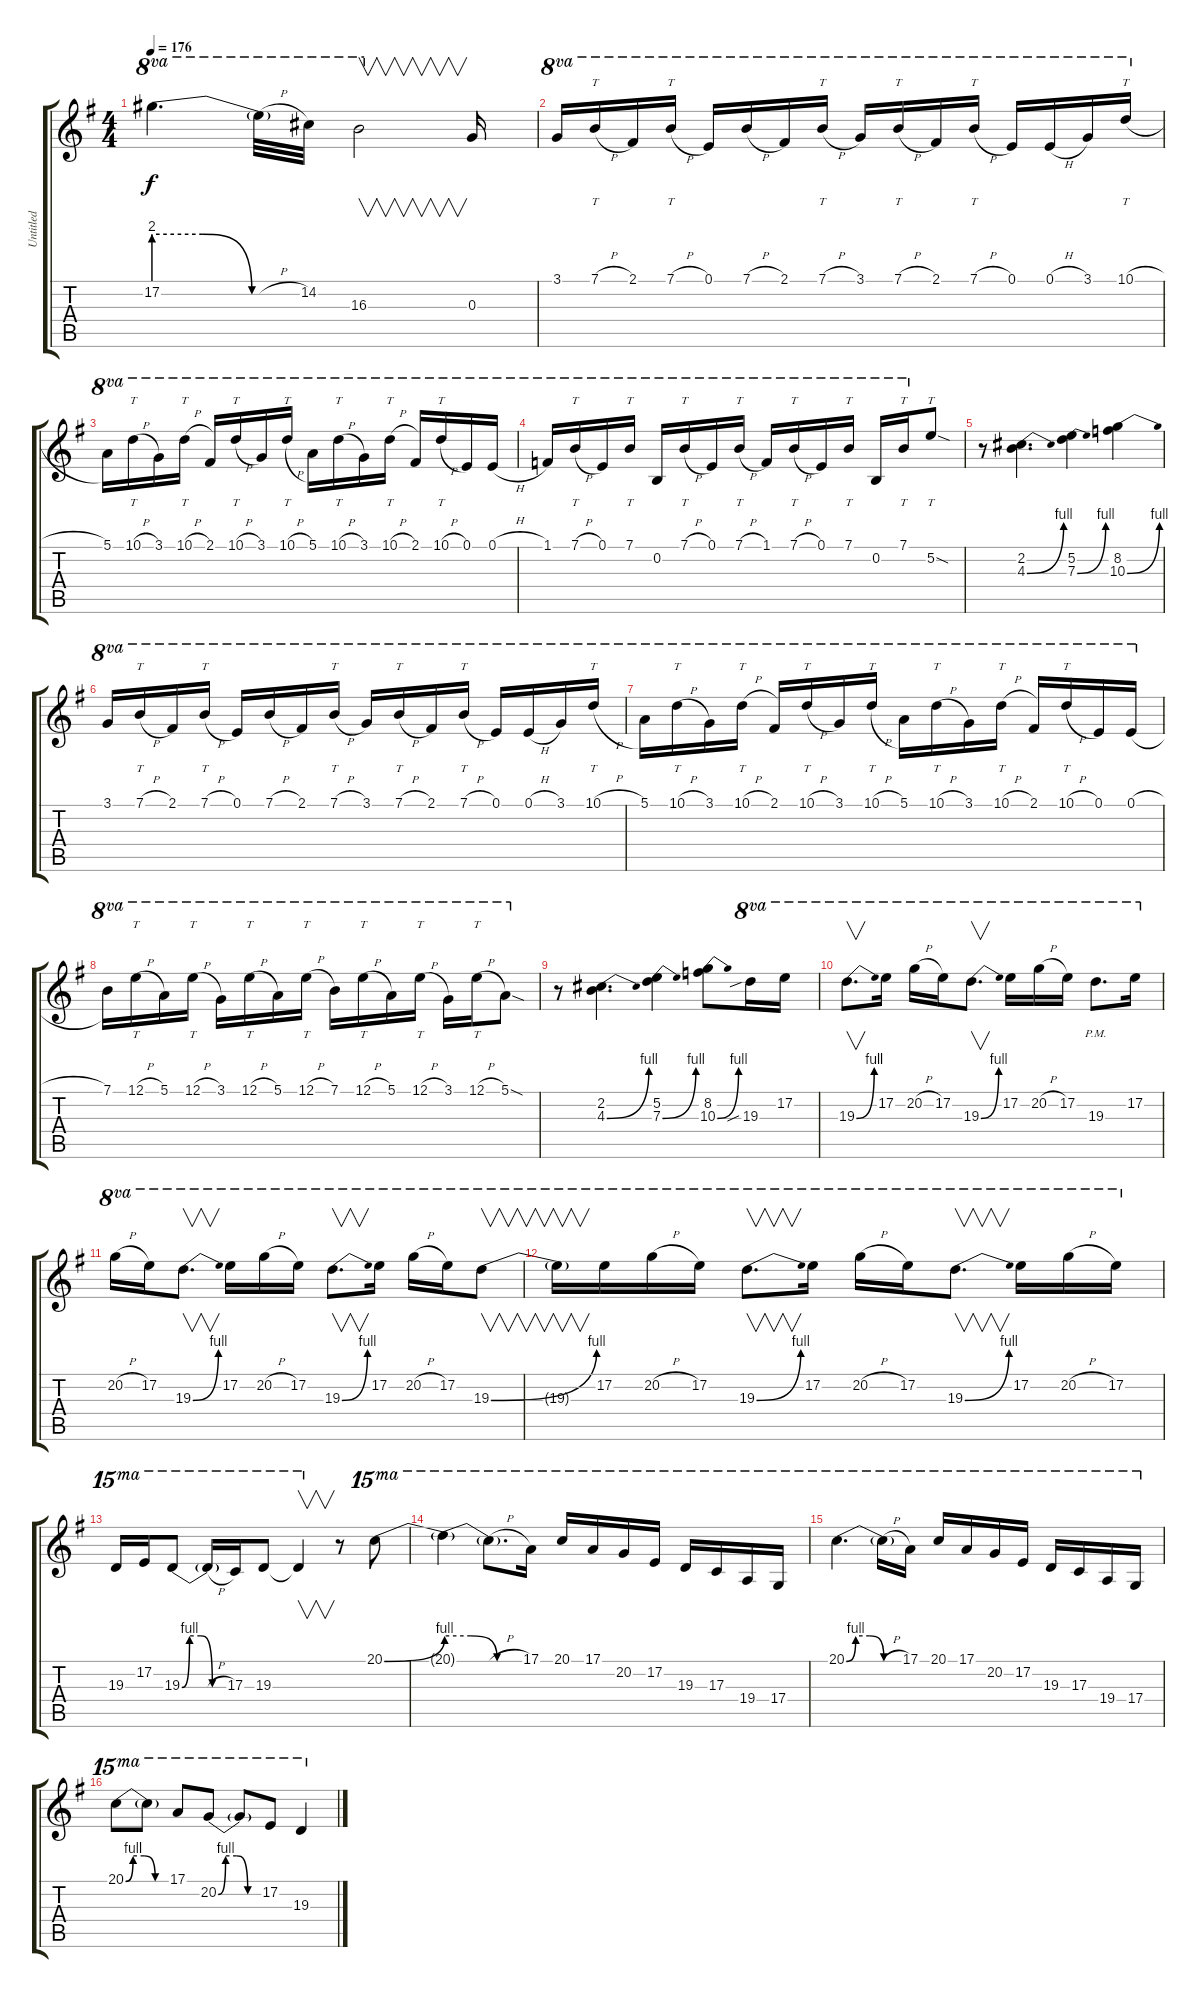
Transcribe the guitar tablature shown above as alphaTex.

\track ("Untitled" "Untitled") {instrument distortionguitar}
\staff {score tabs}
\tuning (E4 B3 G3 D3 A2 E2) {hide}
\ts (4 4)
\tempo 176
\clef g2
\ks g
17.2{be (custom 0 8 20 8 40 0 60 0) t}.4{d ot 8va dy f} 17.2{h t}.32{ot 8va} 14.2.32{ot 8va} 16.3.2{v ot 8va} 0.3.16 |
3.1.16{ot 8va} 7.1{h}.16{tt ot 8va} 2.1.16{ot 8va} 7.1{h}.16{tt ot 8va} 0.1.16{ot 8va} 7.1{h}.16{ot 8va} 2.1.16{ot 8va} 7.1{h}.16{tt ot 8va} 3.1.16{ot 8va} 7.1{h}.16{tt ot 8va} 2.1.16{ot 8va} 7.1{h}.16{tt ot 8va} 0.1.16{ot 8va} 0.1{h}.16{ot 8va} 3.1.16{ot 8va} 10.1{h}.16{tt ot 8va} |
5.1.16{ot 8va} 10.1{h}.16{tt ot 8va} 3.1.16{ot 8va} 10.1{h}.16{tt ot 8va} 2.1.16{ot 8va} 10.1{h}.16{tt ot 8va} 3.1.16{ot 8va} 10.1{h}.16{tt ot 8va} 5.1.16{ot 8va} 10.1{h}.16{tt ot 8va} 3.1.16{ot 8va} 10.1{h}.16{tt ot 8va} 2.1.16{ot 8va} 10.1{h}.16{tt ot 8va} 0.1.16{ot 8va} 0.1{h}.16{ot 8va} |
1.1.16{ot 8va} 7.1{h}.16{tt ot 8va} 0.1.16{ot 8va} 7.1.16{tt ot 8va} 0.2.16{ot 8va} 7.1{h}.16{tt ot 8va} 0.1.16{ot 8va} 7.1{h}.16{tt ot 8va} 1.1.16{ot 8va} 7.1{h}.16{tt ot 8va} 0.1.16{ot 8va} 7.1.16{tt ot 8va} 0.2.16{ot 8va} 7.1.16{tt ot 8va} 5.2{sod}.8{tt} |
r.8 (2.2 4.3{be (bend 0 0 60 4)}).4{d} (5.2 7.3{be (bend 0 0 60 4)}).4 (8.2 10.3{be (bend 0 0 60 4)}).4 |
3.1.16{ot 8va} 7.1{h}.16{tt ot 8va} 2.1.16{ot 8va} 7.1{h}.16{tt ot 8va} 0.1.16{ot 8va} 7.1{h}.16{ot 8va} 2.1.16{ot 8va} 7.1{h}.16{tt ot 8va} 3.1.16{ot 8va} 7.1{h}.16{tt ot 8va} 2.1.16{ot 8va} 7.1{h}.16{tt ot 8va} 0.1.16{ot 8va} 0.1{h}.16{ot 8va} 3.1.16{ot 8va} 10.1{h}.16{tt ot 8va} |
5.1.16{ot 8va} 10.1{h}.16{tt ot 8va} 3.1.16{ot 8va} 10.1{h}.16{tt ot 8va} 2.1.16{ot 8va} 10.1{h}.16{tt ot 8va} 3.1.16{ot 8va} 10.1{h}.16{tt ot 8va} 5.1.16{ot 8va} 10.1{h}.16{tt ot 8va} 3.1.16{ot 8va} 10.1{h}.16{tt ot 8va} 2.1.16{ot 8va} 10.1{h}.16{tt ot 8va} 0.1.16{ot 8va} 0.1{h}.16{ot 8va} |
7.1.16{ot 8va} 12.1{h}.16{tt ot 8va} 5.1.16{ot 8va} 12.1{h}.16{tt ot 8va} 3.1.16{ot 8va} 12.1{h}.16{tt ot 8va} 5.1.16{ot 8va} 12.1{h}.16{tt ot 8va} 7.1.16{ot 8va} 12.1{h}.16{tt ot 8va} 5.1.16{ot 8va} 12.1{h}.16{tt ot 8va} 3.1.16{ot 8va} 12.1{h}.16{tt ot 8va} 5.1{sod}.8{ot 8va} |
r.8 (2.2 4.3{be (bend 0 0 60 4)}).4{d} (5.2 7.3{be (bend 0 0 60 4)}).4 (8.2 10.3{be (bend 0 0 60 4)}).8 19.3{sib}.16{ot 8va} 17.2.16{ot 8va} |
19.3{be (bend 0 0 60 4)}.8{v d ot 8va} 17.2.16{ot 8va} 20.2{h}.16{ot 8va} 17.2.16{ot 8va} 19.3{be (bend 0 0 60 4)}.8{v d ot 8va} 17.2.16{ot 8va} 20.2{h}.16{ot 8va} 17.2.16{ot 8va} 19.3{pm}.8{d ot 8va} 17.2.16{ot 8va} |
20.2{h}.16{ot 8va} 17.2.16{ot 8va} 19.3{be (bend 0 0 60 4)}.8{v d ot 8va} 17.2.16{ot 8va} 20.2{h}.16{ot 8va} 17.2.16{ot 8va} 19.3{be (bend 0 0 60 4)}.8{v d ot 8va} 17.2.16{ot 8va} 20.2{h}.16{ot 8va} 17.2.16{ot 8va} 19.3{be (bend 0 0 60 4)}.8{v ot 8va} |
19.3{t}.16{v ot 8va} 17.2.16{ot 8va} 20.2{h}.16{ot 8va} 17.2.16{ot 8va} 19.3{be (bend 0 0 60 4)}.8{v d ot 8va} 17.2.16{ot 8va} 20.2{h}.16{ot 8va} 17.2.16{ot 8va} 19.3{be (bend 0 0 60 4)}.8{v d ot 8va} 17.2.16{ot 8va} 20.2{h}.16{ot 8va} 17.2.16{ot 8va} |
19.3.16{ot 15ma} 17.2.16{ot 15ma} 19.3{be (custom 0 0 10 4 25 4 40 0 60 0)}.8{ot 15ma} 19.3{h t}.16{ot 15ma} 17.3.16{ot 15ma} 19.3.8{ot 15ma} 19.3{t}.4{v ot 15ma} r.8 20.1{be (bend 0 0 60 4)}.8{ot 15ma} |
20.1{be (custom 0 4 20 4 40 0 60 0) t}.4{ot 15ma} 20.1{h t}.8{d ot 15ma} 17.1.16{ot 15ma} 20.1.16{ot 15ma} 17.1.16{ot 15ma} 20.2.16{ot 15ma} 17.2.16{ot 15ma} 19.3.16{ot 15ma} 17.3.16{ot 15ma} 19.4.16{ot 15ma} 17.4.16{ot 15ma} |
20.1{be (custom 0 0 10 4 25 4 40 0 60 0)}.4{d ot 15ma} 20.1{h t}.16{ot 15ma} 17.1.16{ot 15ma} 20.1.16{ot 15ma} 17.1.16{ot 15ma} 20.2.16{ot 15ma} 17.2.16{ot 15ma} 19.3.16{ot 15ma} 17.3.16{ot 15ma} 19.4.16{ot 15ma} 17.4.16{ot 15ma} |
20.1{be (custom 0 0 10 4 25 4 40 0 60 0)}.8{ot 15ma} 20.1{t}.8{ot 15ma} 17.1.8{ot 15ma} 20.2{be (custom 0 0 10 4 25 4 40 0 60 0)}.8{ot 15ma} 20.2{t}.8{ot 15ma} 17.2.8{ot 15ma} 19.3.4{ot 15ma}
